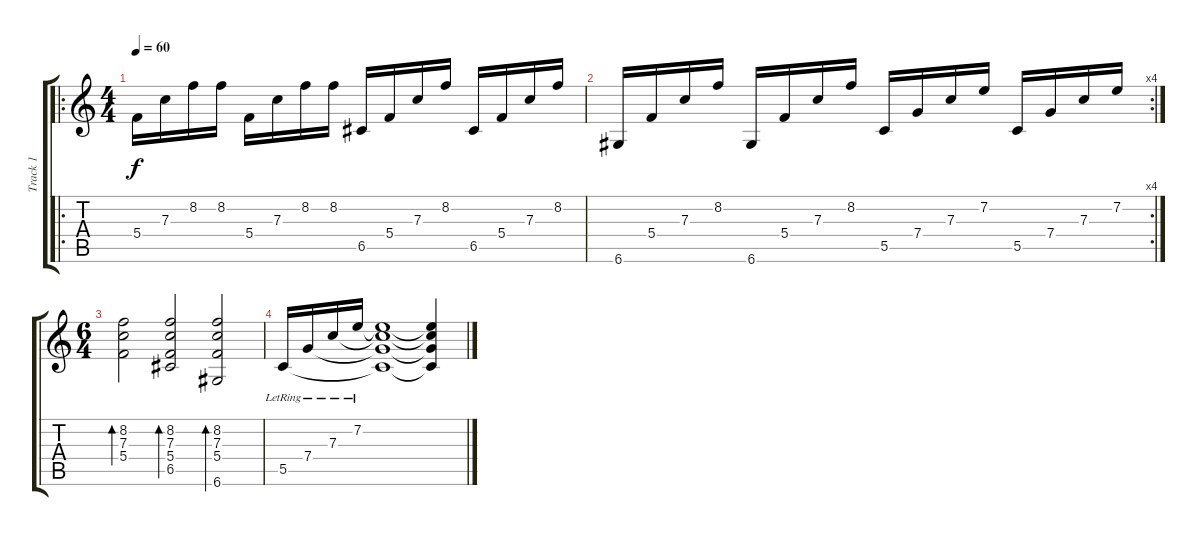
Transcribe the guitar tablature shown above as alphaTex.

\track ("Track 1" "Track 1") {instrument distortionguitar}
\staff {score tabs}
\tuning (D4 A3 F3 C3 G2 D2) {hide}
\ro
\ts (4 4)
\tempo 60
\clef g2
\ks c
5.4.16{dy f} 7.3.16 8.2.16 8.2.16 5.4.16 7.3.16 8.2.16 8.2.16 6.5.16 5.4.16 7.3.16 8.2.16 6.5.16 5.4.16 7.3.16 8.2.16 |
\rc 4
6.6.16 5.4.16 7.3.16 8.2.16 6.6.16 5.4.16 7.3.16 8.2.16 5.5.16 7.4.16 7.3.16 7.2.16 5.5.16 7.4.16 7.3.16 7.2.16 |
\ts (6 4)
(8.2 7.3 5.4).2{bd 240} (8.2 7.3 5.4 6.5).2{bd 120} (8.2 7.3 5.4 6.6).2{bd 120} |
5.5{lr}.16 7.4{lr}.16 7.3{lr}.16 7.2{lr}.16 (7.2{t} 7.3{t} 7.4{t} 5.5{t}).1 (7.2{t} 7.3{t} 7.4{t} 5.5{t}).4
